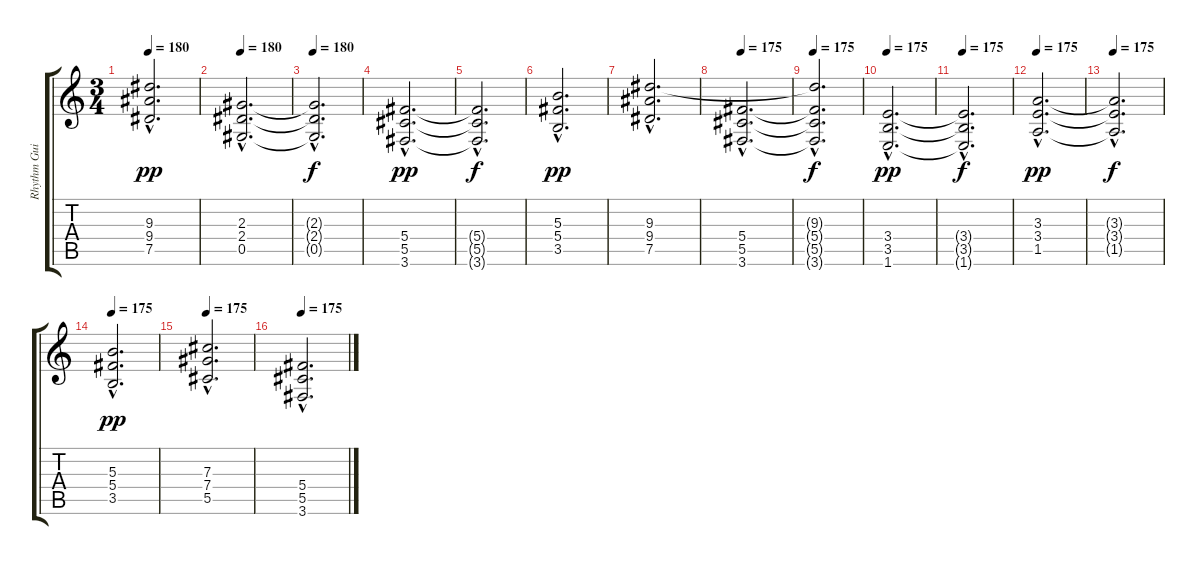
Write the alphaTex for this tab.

\track ("Rhythm Guitar " "Rhythm Gui") {instrument distortionguitar}
\staff {score tabs}
\tuning (Eb4 Bb3 Gb3 Db3 Ab2 Eb2) {hide}
\ts (3 4)
\tempo 180
\clef g2
\ks c
(9.3{hac} 9.4{hac} 7.5{hac}).2{d dy pp} |
\tempo 180
(2.3{hac} 2.4{hac} 0.5{hac}).2{d volume 15 instrument distortionguitar} |
\tempo 180
(2.3{hac t} 2.4{hac t} 0.5{hac t}).2{d dy f} |
(5.4{hac} 5.5{hac} 3.6{hac}).2{d dy pp} |
(5.4{hac t} 5.5{hac t} 3.6{hac t}).2{d dy f} |
(5.3{hac} 5.4{hac} 3.5{hac}).2{d dy pp} |
(9.3{hac} 9.4{hac} 7.5{hac}).2{d} |
\tempo 175
(5.4{hac} 5.5{hac} 3.6{hac}).2{d} |
\tempo 175
(9.3{hac t} 5.4{hac t} 5.5{hac t} 3.6{hac t}).2{d dy f} |
\tempo 175
(3.4{hac} 3.5{hac} 1.6{hac}).2{d dy pp} |
\tempo 175
(3.4{hac t} 3.5{hac t} 1.6{hac t}).2{d dy f} |
\tempo 175
(3.3{hac} 3.4{hac} 1.5{hac}).2{d dy pp} |
\tempo 175
(3.3{hac t} 3.4{hac t} 1.5{hac t}).2{d dy f} |
\tempo 175
(5.3{hac} 5.4{hac} 3.5{hac}).2{d dy pp} |
\tempo 175
(7.3{hac} 7.4{hac} 5.5{hac}).2{d} |
\tempo 175
(5.4{hac} 5.5{hac} 3.6{hac}).2{d}
